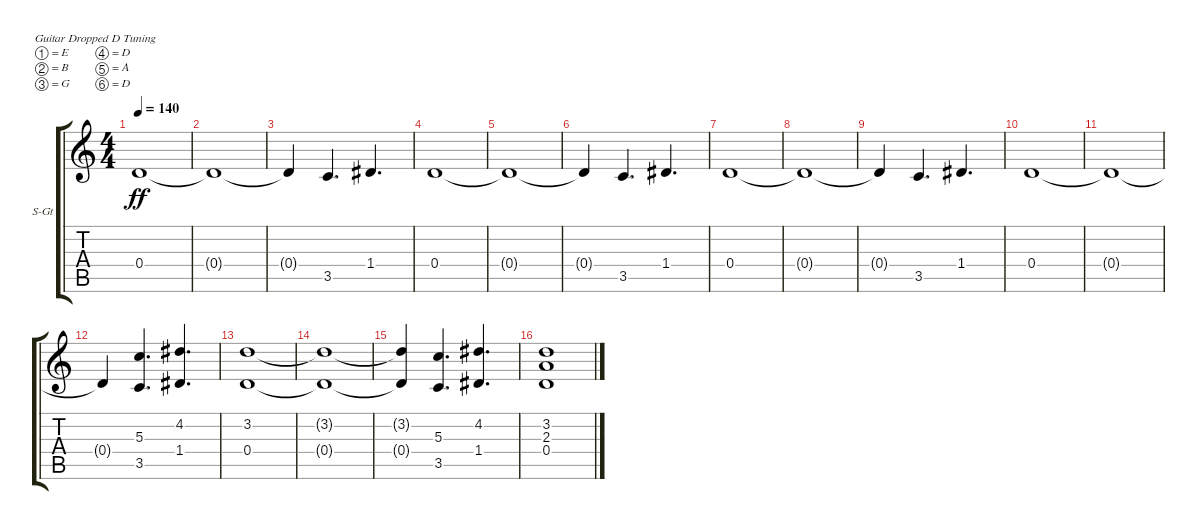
\bracketExtendMode groupsimilarinstruments
\firstSystemTrackNameOrientation horizontal
\otherSystemsTrackNameOrientation horizontal
\track ("Keyboard (Christian)" "S-Gt") {instrument pad4choir}
\staff {score tabs}
\tuning (E4 B3 G3 D3 A2 D2)
\displaytranspose 12
\ts (4 4)
\tempo 140
\clef g2
\ks c
0.4.1{dy ff} |
0.4{t}.1 |
0.4{t}.4 3.5.4{d} 1.4.4{d} |
0.4.1 |
0.4{t}.1 |
0.4{t}.4 3.5.4{d} 1.4.4{d} |
0.4.1 |
0.4{t}.1 |
0.4{t}.4 3.5.4{d} 1.4.4{d} |
0.4.1 |
0.4{t}.1 |
0.4{t}.4 (5.3 3.5).4{d} (4.2 1.4).4{d} |
(3.2 0.4).1 |
(3.2{t} 0.4{t}).1 |
(3.2{t} 0.4{t}).4 (5.3 3.5).4{d} (4.2 1.4).4{d} |
(3.2 2.3 0.4).1
